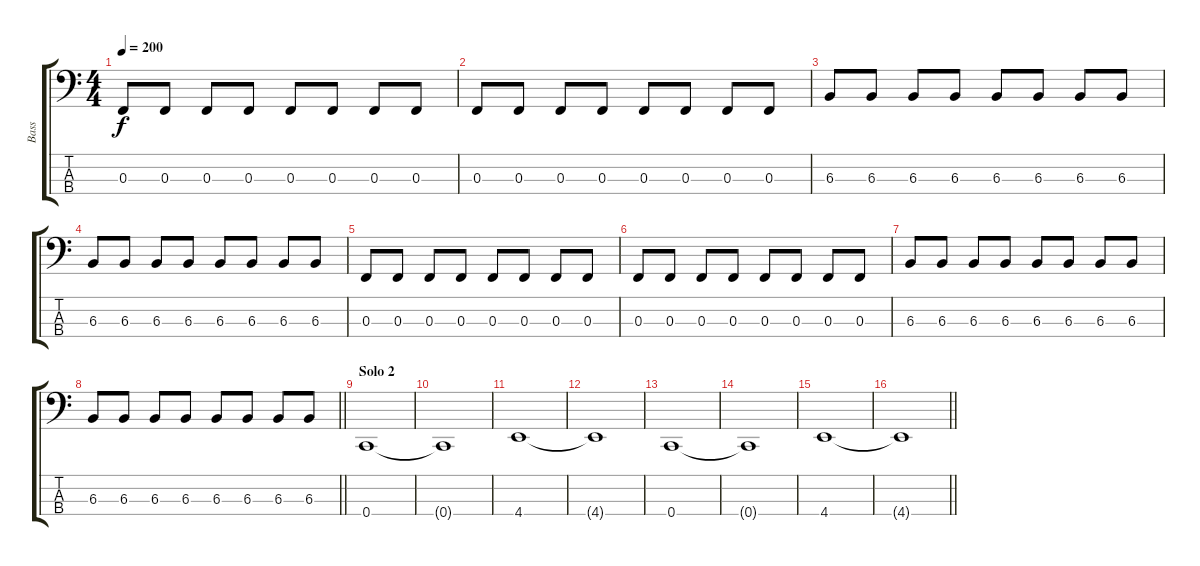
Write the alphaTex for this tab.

\track ("Bass" "Bass") {instrument electricbassfinger}
\staff {score tabs}
\tuning (Eb2 Bb1 F1 C1) {hide}
\ts (4 4)
\tempo 200
\clef f4
\ks c
0.3.8{dy f} 0.3.8 0.3.8 0.3.8 0.3.8 0.3.8 0.3.8 0.3.8 |
0.3.8 0.3.8 0.3.8 0.3.8 0.3.8 0.3.8 0.3.8 0.3.8 |
6.3.8 6.3.8 6.3.8 6.3.8 6.3.8 6.3.8 6.3.8 6.3.8 |
6.3.8 6.3.8 6.3.8 6.3.8 6.3.8 6.3.8 6.3.8 6.3.8 |
0.3.8 0.3.8 0.3.8 0.3.8 0.3.8 0.3.8 0.3.8 0.3.8 |
0.3.8 0.3.8 0.3.8 0.3.8 0.3.8 0.3.8 0.3.8 0.3.8 |
6.3.8 6.3.8 6.3.8 6.3.8 6.3.8 6.3.8 6.3.8 6.3.8 |
\barLineRight lightlight
6.3.8 6.3.8 6.3.8 6.3.8 6.3.8 6.3.8 6.3.8 6.3.8 |
\section ("" "Solo 2")
0.4.1 |
0.4{t}.1 |
4.4.1 |
4.4{t}.1 |
0.4.1 |
0.4{t}.1 |
4.4.1 |
\barLineRight lightlight
4.4{t}.1
